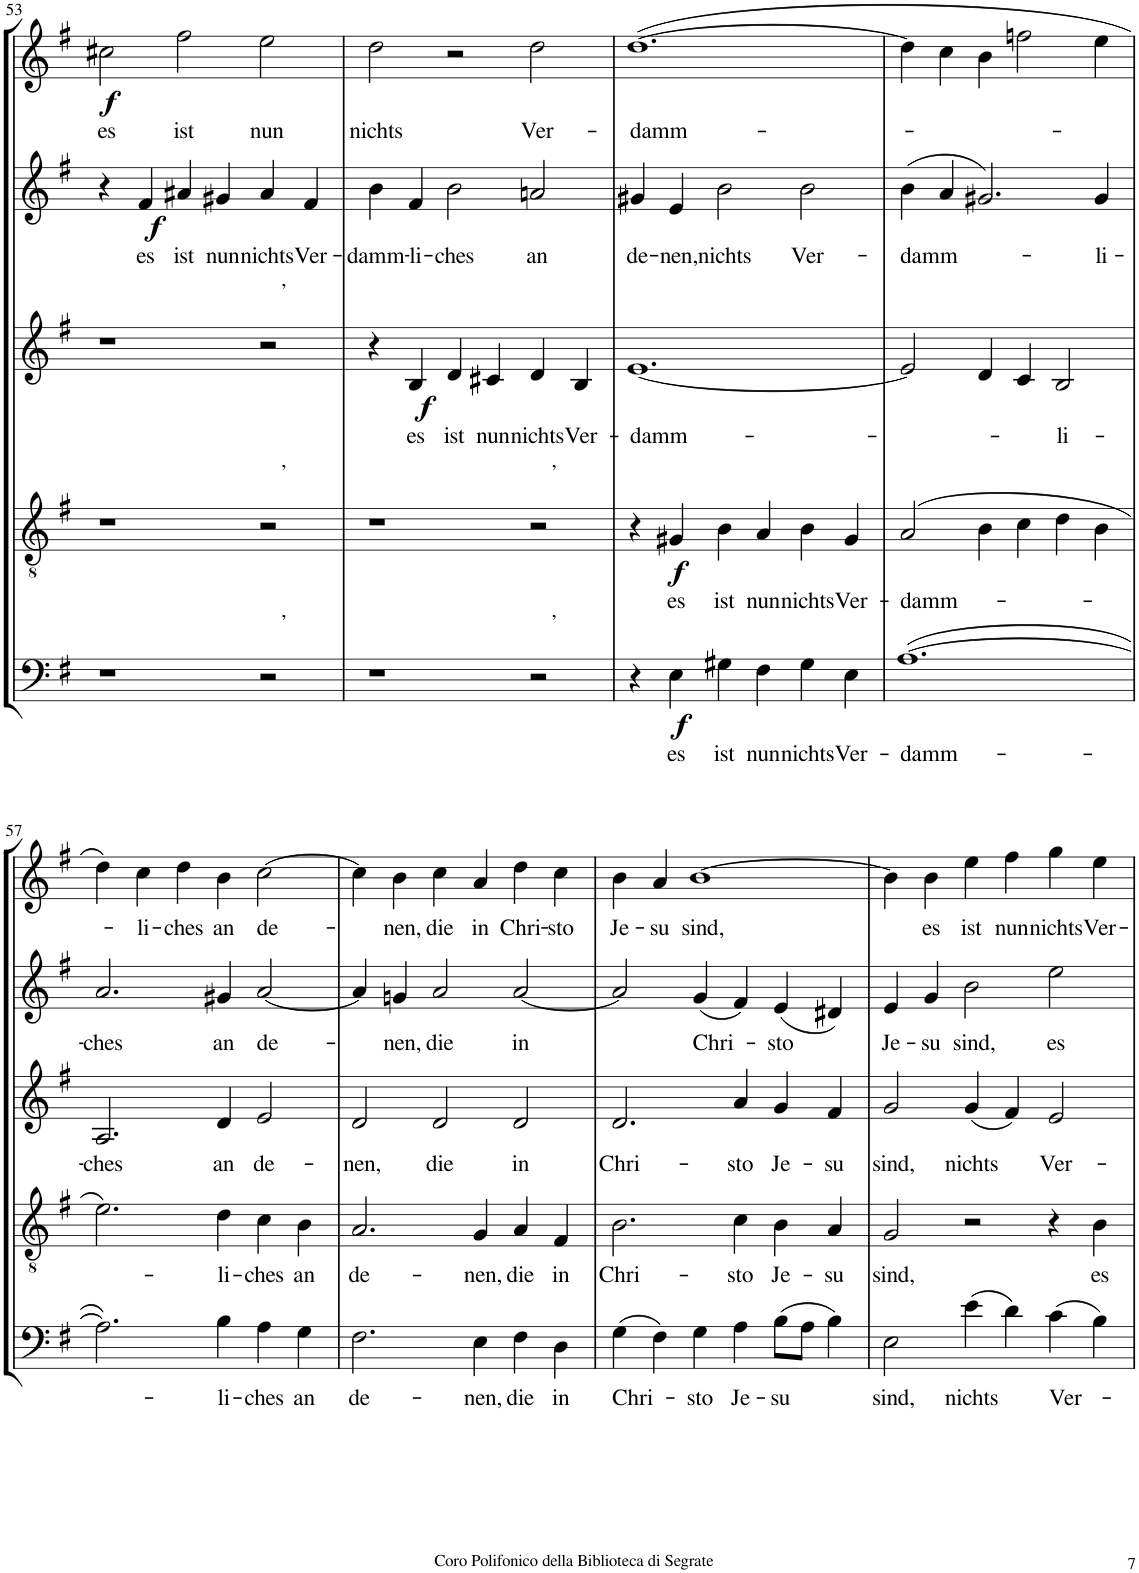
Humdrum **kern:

**kern	**text	**dynam	**kern	**text	**dynam	**kern	**text	**dynam	**kern	**text	**dynam	**kern	**text	**dynam
*part5	*part5	*part5	*part4	*part4	*part4	*part3	*part3	*part3	*part2	*part2	*part2	*part1	*part1	*part1
*staff5	*staff5	*staff5	*staff4	*staff4	*staff4	*staff3	*staff3	*staff3	*staff2	*staff2	*staff2	*staff1	*staff1	*staff1
*I"Bassi	*	*	*I"Tenori	*	*	*I"Contralti II	*	*	*I"Contralti I	*	*	*I"Soprani	*	*
!!LO:PB:g=z
*clefF4	*	*	*clefGv2	*	*	*clefG2	*	*	*clefG2	*	*	*clefG2	*	*
*	*	*	*	*	*	*	*	*	*	*	*	*Trd1c2	*	*
*k[f#]	*	*	*k[f#]	*	*	*k[f#]	*	*	*k[f#]	*	*	*k[f#]	*	*
*G:	*	*	*G:	*	*	*G:	*	*	*G:	*	*	*G:	*	*
*M3/2	*	*	*M3/2	*	*	*M3/2	*	*	*M3/2	*	*	*M3/2	*	*
=53	=53	=53	=53	=53	=53	=53	=53	=53	=53	=53	=53	=53	=53	=53
!	!	!	!	!	!	!	!	!	!	!	!	!	!LO:LY:b	!LO:DY:b
1r	.	.	1r	.	.	1r	.	.	4r	.	.	2cc#X\	es	f
!	!	!	!	!	!	!	!	!	!	!LO:LY:b	!LO:DY:b	!	!	!
.	.	.	.	.	.	.	.	.	4f#/	es	f	.	.	.
!	!	!	!	!	!	!	!	!	!	!LO:LY:b	!	!	!LO:LY:b	!
.	.	.	.	.	.	.	.	.	4a#X/	ist	.	2ff#\	ist	.
!	!	!	!	!	!	!	!	!	!	!LO:LY:b	!	!	!	!
.	.	.	.	.	.	.	.	.	4g#X/	nun	.	.	.	.
!	!	!	!	!	!	!LO:TX:a:t=,	!	!	!	!	!	!	!	!
!	!	!	!LO:TX:a:t=,	!	!	!	!	!	!	!	!	!	!	!
!LO:TX:a:t=,	!	!	!	!	!	!	!	!	!	!	!	!	!	!
!	!	!	!	!	!	!	!	!	!	!LO:LY:b	!	!	!LO:LY:b	!
2r	.	.	2r	.	.	2r	.	.	4a#/	nichts	.	2ee\	nun	.
!	!	!	!	!	!	!	!	!	!	!LO:LY:b	!	!	!	!
.	.	.	.	.	.	.	.	.	4f#/	Ver-	.	.	.	.
=54	=54	=54	=54	=54	=54	=54	=54	=54	=54	=54	=54	=54	=54	=54
!	!	!	!	!	!	!	!	!	!	!LO:LY:b	!	!	!LO:LY:b	!
1r	.	.	1r	.	.	4r	.	.	4b\	-damm-	.	2dd\	nichts	.
!	!	!	!	!	!	!	!LO:LY:b	!LO:DY:b	!	!LO:LY:b	!	!	!	!
.	.	.	.	.	.	4B/	es	f	4f#/	-li-	.	.	.	.
!	!	!	!	!	!	!	!LO:LY:b	!	!	!LO:LY:b	!	!	!	!
.	.	.	.	.	.	4d/	ist	.	2b\	-ches	.	2r	.	.
!	!	!	!	!	!	!	!LO:LY:b	!	!	!	!	!	!	!
.	.	.	.	.	.	4c#X/	nun	.	.	.	.	.	.	.
!	!	!	!LO:TX:a:t=,	!	!	!	!	!	!	!	!	!	!	!
!LO:TX:a:t=,	!	!	!	!	!	!	!	!	!	!	!	!	!	!
!	!	!	!	!	!	!	!LO:LY:b	!	!	!LO:LY:b	!	!	!LO:LY:b	!
2r	.	.	2r	.	.	4d/	nichts	.	2an/	an	.	2dd\	Ver-	.
!	!	!	!	!	!	!	!LO:LY:b	!	!	!	!	!	!	!
.	.	.	.	.	.	4B/	Ver-	.	.	.	.	.	.	.
=55	=55	=55	=55	=55	=55	=55	=55	=55	=55	=55	=55	=55	=55	=55
!	!	!	!	!	!	!	!LO:LY:b	!	!	!LO:LY:b	!	!	!LO:LY:b	!
4r	.	.	4r	.	.	[1.e	-damm-	.	4g#X/	de-	.	([1.dd	-damm-	.
!	!LO:LY:b	!LO:DY:b	!	!LO:LY:b	!LO:DY:b	!	!	!	!	!LO:LY:b	!	!	!	!
4E\	es	f	4G#X/	es	f	.	.	.	4e/	-nen,	.	.	.	.
!	!LO:LY:b	!	!	!LO:LY:b	!	!	!	!	!	!LO:LY:b	!	!	!	!
4G#X\	ist	.	4B\	ist	.	.	.	.	2b\	nichts	.	.	.	.
!	!LO:LY:b	!	!	!LO:LY:b	!	!	!	!	!	!	!	!	!	!
4F#\	nun	.	4A/	nun	.	.	.	.	.	.	.	.	.	.
!	!LO:LY:b	!	!	!LO:LY:b	!	!	!	!	!	!LO:LY:b	!	!	!	!
4G#\	nichts	.	4B\	nichts	.	.	.	.	2b\	Ver-	.	.	.	.
!	!LO:LY:b	!	!	!LO:LY:b	!	!	!	!	!	!	!	!	!	!
4E\	Ver-	.	4G#/	Ver-	.	.	.	.	.	.	.	.	.	.
=56	=56	=56	=56	=56	=56	=56	=56	=56	=56	=56	=56	=56	=56	=56
!	!LO:LY:b	!	!	!LO:LY:b	!	!	!	!	!	!LO:LY:b	!	!	!	!
([1.A	-damm-	.	(2A/	-damm-	.	2e/]	.	.	(4b\	-damm-	.	4dd\]	.	.
.	.	.	.	.	.	.	.	.	4a/	.	.	4cc\	.	.
.	.	.	4B\	.	.	4d/	.	.	2.g#X/)	.	.	4b\	.	.
.	.	.	4c\	.	.	4c/	.	.	.	.	.	2ffn\	.	.
!	!	!	!	!	!	!	!LO:LY:b	!	!	!	!	!	!	!
.	.	.	4d\	.	.	2B/	-li-	.	.	.	.	.	.	.
!	!	!	!	!	!	!	!	!	!	!LO:LY:b	!	!	!	!
.	.	.	4B\	.	.	.	.	.	4g#/	-li-	.	4ee\	.	.
!!LO:LB:g=z
=57	=57	=57	=57	=57	=57	=57	=57	=57	=57	=57	=57	=57	=57	=57
!	!	!	!	!	!	!	!LO:LY:b	!	!	!LO:LY:b	!	!	!	!
2.A\])	.	.	2.e\)	.	.	2.A/	-ches	.	2.a/	-ches	.	4dd\)	.	.
!	!	!	!	!	!	!	!	!	!	!	!	!	!LO:LY:b	!
.	.	.	.	.	.	.	.	.	.	.	.	4cc\	-li-	.
!	!	!	!	!	!	!	!	!	!	!	!	!	!LO:LY:b	!
.	.	.	.	.	.	.	.	.	.	.	.	4dd\	-ches	.
!	!LO:LY:b	!	!	!LO:LY:b	!	!	!LO:LY:b	!	!	!LO:LY:b	!	!	!LO:LY:b	!
4B\	-li-	.	4d\	-li-	.	4d/	an	.	4g#X/	an	.	4b\	an	.
!	!LO:LY:b	!	!	!LO:LY:b	!	!	!LO:LY:b	!	!	!LO:LY:b	!	!	!LO:LY:b	!
4A\	-ches	.	4c\	-ches	.	2e/	de-	.	[2a/	de-	.	[2cc\	de-	.
!	!LO:LY:b	!	!	!LO:LY:b	!	!	!	!	!	!	!	!	!	!
4G\	an	.	4B\	an	.	.	.	.	.	.	.	.	.	.
=58	=58	=58	=58	=58	=58	=58	=58	=58	=58	=58	=58	=58	=58	=58
!	!LO:LY:b	!	!	!LO:LY:b	!	!	!LO:LY:b	!	!	!	!	!	!	!
2.F#\	de-	.	2.A/	de-	.	2d/	-nen,	.	4a/]	.	.	4cc\]	.	.
!	!	!	!	!	!	!	!	!	!	!LO:LY:b	!	!	!LO:LY:b	!
.	.	.	.	.	.	.	.	.	4gn/	-nen,	.	4b\	-nen,	.
!	!	!	!	!	!	!	!LO:LY:b	!	!	!LO:LY:b	!	!	!LO:LY:b	!
.	.	.	.	.	.	2d/	die	.	2a/	die	.	4cc\	die	.
!	!LO:LY:b	!	!	!LO:LY:b	!	!	!	!	!	!	!	!	!LO:LY:b	!
4E\	-nen,	.	4G/	-nen,	.	.	.	.	.	.	.	4a/	in	.
!	!LO:LY:b	!	!	!LO:LY:b	!	!	!LO:LY:b	!	!	!LO:LY:b	!	!	!LO:LY:b	!
4F#\	die	.	4A/	die	.	2d/	in	.	[2a/	in	.	4dd\	Chri-	.
!	!LO:LY:b	!	!	!LO:LY:b	!	!	!	!	!	!	!	!	!LO:LY:b	!
4D\	in	.	4F#/	in	.	.	.	.	.	.	.	4cc\	-sto	.
=59	=59	=59	=59	=59	=59	=59	=59	=59	=59	=59	=59	=59	=59	=59
!	!LO:LY:b	!	!	!LO:LY:b	!	!	!LO:LY:b	!	!	!	!	!	!LO:LY:b	!
(4G\	Chri-	.	2.B\	Chri-	.	2.d/	Chri-	.	2a/]	.	.	4b\	Je-	.
!	!	!	!	!	!	!	!	!	!	!	!	!	!LO:LY:b	!
4F#\)	.	.	.	.	.	.	.	.	.	.	.	4a/	-su	.
!	!LO:LY:b	!	!	!	!	!	!	!	!	!LO:LY:b	!	!	!LO:LY:b	!
4G\	-sto	.	.	.	.	.	.	.	(4g/	Chri-	.	[1b	sind,	.
!	!LO:LY:b	!	!	!LO:LY:b	!	!	!LO:LY:b	!	!	!	!	!	!	!
4A\	Je-	.	4c\	-sto	.	4a/	-sto	.	4f#/)	.	.	.	.	.
!	!LO:LY:b	!	!	!LO:LY:b	!	!	!LO:LY:b	!	!	!LO:LY:b	!	!	!	!
(8B\L	-su	.	4B\	Je-	.	4g/	Je-	.	(4e/	-sto	.	.	.	.
8A\J	.	.	.	.	.	.	.	.	.	.	.	.	.	.
!	!	!	!	!LO:LY:b	!	!	!LO:LY:b	!	!	!	!	!	!	!
4B\)	.	.	4A/	-su	.	4f#/	-su	.	4d#X/)	.	.	.	.	.
=60	=60	=60	=60	=60	=60	=60	=60	=60	=60	=60	=60	=60	=60	=60
!	!LO:LY:b	!	!	!LO:LY:b	!	!	!LO:LY:b	!	!	!LO:LY:b	!	!	!	!
2E\	sind,	.	2G/	sind,	.	2g/	sind,	.	4e/	Je-	.	4b\]	.	.
!	!	!	!	!	!	!	!	!	!	!LO:LY:b	!	!	!LO:LY:b	!
.	.	.	.	.	.	.	.	.	4g/	-su	.	4b\	es	.
!	!LO:LY:b	!	!	!	!	!	!LO:LY:b	!	!	!LO:LY:b	!	!	!LO:LY:b	!
(4e\	nichts	.	2r	.	.	(4g/	nichts	.	2b\	sind,	.	4ee\	ist	.
!	!	!	!	!	!	!	!	!	!	!	!	!	!LO:LY:b	!
4d\)	.	.	.	.	.	4f#/)	.	.	.	.	.	4ff#\	nun	.
!	!LO:LY:b	!	!	!	!	!	!LO:LY:b	!	!	!LO:LY:b	!	!	!LO:LY:b	!
(4c\	Ver-	.	4r	.	.	2e/	Ver-	.	2ee\	es	.	4gg\	nichts	.
!	!	!	!	!LO:LY:b	!	!	!	!	!	!	!	!	!LO:LY:b	!
4B\)	.	.	4B\	es	.	.	.	.	.	.	.	4ee\	Ver-	.
=	=	=	=	=	=	=	=	=	=	=	=	=	=	=
*-	*-	*-	*-	*-	*-	*-	*-	*-	*-	*-	*-	*-	*-	*-
